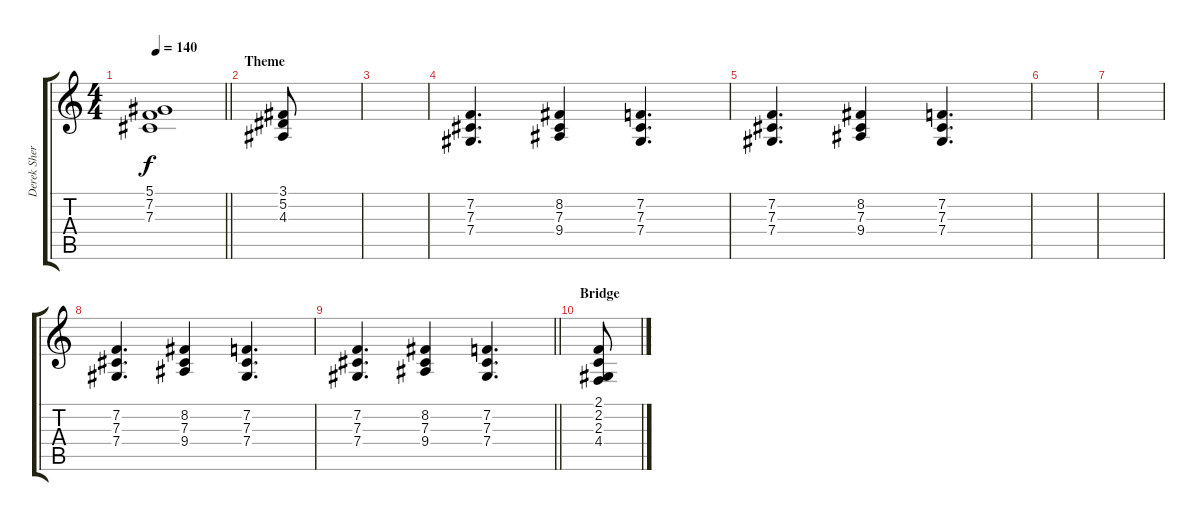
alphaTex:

\track ("Derek Sherinian" "Derek Sher") {instrument choiraahs}
\staff {score tabs}
\tuning (Eb4 Bb3 Gb3 Db3 Ab2 Eb2) {hide}
\ts (4 4)
\tempo 140
\clef g2
\barLineRight lightlight
\ks c
(5.1 7.2 7.3).1{dy f} |
\section ("" "Theme")
(3.1 5.2 4.3).8 |
|
(7.2 7.3 7.4).4{d} (8.2 7.3 9.4).4 (7.2 7.3 7.4).4{d} |
(7.2 7.3 7.4).4{d} (8.2 7.3 9.4).4 (7.2 7.3 7.4).4{d} |
|
|
(7.2 7.3 7.4).4{d} (8.2 7.3 9.4).4 (7.2 7.3 7.4).4{d} |
\barLineRight lightlight
(7.2 7.3 7.4).4{d} (8.2 7.3 9.4).4 (7.2 7.3 7.4).4{d} |
\section ("" "Bridge")
(2.1 2.2 2.3 4.4).8
